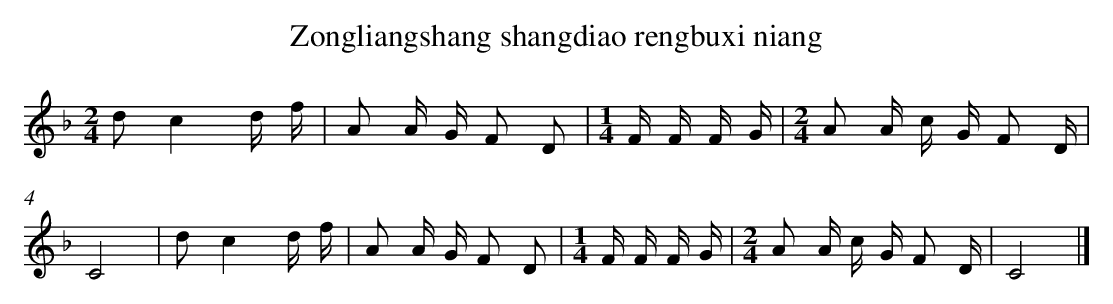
X:1
T: Zongliangshang shangdiao rengbuxi niang
L: 1/16
M: 2/4
K: F
d2c4d f [I:setbarnb 1]|
A2 A G F2 D2 |
[M:1/4]F F F G |
[M:2/4]A2 A c G F2 D |
C8 |
d2c4d f |
A2 A G F2 D2 |
[M:1/4]F F F G |
[M:2/4]A2 A c G F2 D |
C8 |]
